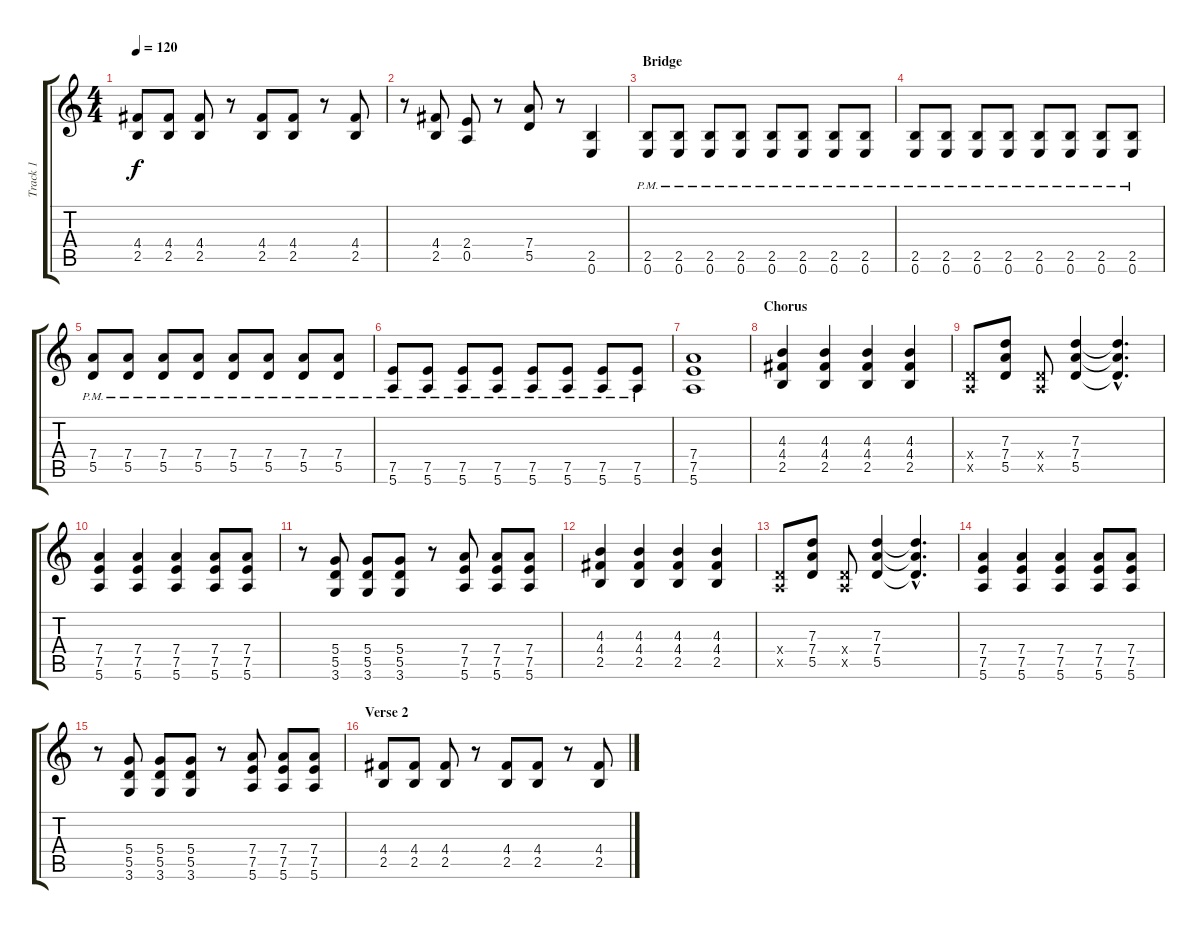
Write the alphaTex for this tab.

\track ("Track 1" "Track 1") {instrument distortionguitar}
\staff {score tabs}
\tuning (E4 B3 G3 D3 A2 E2) {hide}
\ts (4 4)
\tempo 120
\clef g2
\ks c
(4.4 2.5).8{dy f} (4.4 2.5).8 (4.4 2.5).8 r.8 (4.4 2.5).8 (4.4 2.5).8 r.8 (4.4 2.5).8 |
r.8 (4.4 2.5).8 (2.4 0.5).8 r.8 (7.4 5.5).8 r.8 (2.5 0.6).4 |
\section ("" "Bridge")
(2.5{pm} 0.6{pm}).8 (2.5{pm} 0.6{pm}).8 (2.5{pm} 0.6{pm}).8 (2.5{pm} 0.6{pm}).8 (2.5{pm} 0.6{pm}).8 (2.5{pm} 0.6{pm}).8 (2.5{pm} 0.6{pm}).8 (2.5{pm} 0.6{pm}).8 |
(2.5{pm} 0.6{pm}).8 (2.5{pm} 0.6{pm}).8 (2.5{pm} 0.6{pm}).8 (2.5{pm} 0.6{pm}).8 (2.5{pm} 0.6{pm}).8 (2.5{pm} 0.6{pm}).8 (2.5{pm} 0.6{pm}).8 (2.5{pm} 0.6{pm}).8 |
(7.4{pm} 5.5{pm}).8 (7.4{pm} 5.5{pm}).8 (7.4{pm} 5.5{pm}).8 (7.4{pm} 5.5{pm}).8 (7.4{pm} 5.5{pm}).8 (7.4{pm} 5.5{pm}).8 (7.4{pm} 5.5{pm}).8 (7.4{pm} 5.5{pm}).8 |
(7.5{pm} 5.6{pm}).8 (7.5{pm} 5.6{pm}).8 (7.5{pm} 5.6{pm}).8 (7.5{pm} 5.6{pm}).8 (7.5{pm} 5.6{pm}).8 (7.5{pm} 5.6{pm}).8 (7.5{pm} 5.6{pm}).8 (7.5{pm} 5.6{pm}).8 |
(7.4 7.5 5.6).1 |
\section ("" "Chorus")
(4.3 4.4 2.5).4 (4.3 4.4 2.5).4 (4.3 4.4 2.5).4 (4.3 4.4 2.5).4 |
(0.4{x} 0.5{x}).8 (7.3 7.4 5.5).8 (0.4{x} 0.5{x}).8 (7.3 7.4 5.5).4 (7.3{hac t} 7.4{hac t} 5.5{hac t}).4{d} |
(7.4 7.5 5.6).4 (7.4 7.5 5.6).4 (7.4 7.5 5.6).4 (7.4 7.5 5.6).8 (7.4 7.5 5.6).8 |
r.8 (5.4 5.5 3.6).8 (5.4 5.5 3.6).8 (5.4 5.5 3.6).8 r.8 (7.4 7.5 5.6).8 (7.4 7.5 5.6).8 (7.4 7.5 5.6).8 |
(4.3 4.4 2.5).4 (4.3 4.4 2.5).4 (4.3 4.4 2.5).4 (4.3 4.4 2.5).4 |
(0.4{x} 0.5{x}).8 (7.3 7.4 5.5).8 (0.4{x} 0.5{x}).8 (7.3 7.4 5.5).4 (7.3{hac t} 7.4{hac t} 5.5{hac t}).4{d} |
(7.4 7.5 5.6).4 (7.4 7.5 5.6).4 (7.4 7.5 5.6).4 (7.4 7.5 5.6).8 (7.4 7.5 5.6).8 |
r.8 (5.4 5.5 3.6).8 (5.4 5.5 3.6).8 (5.4 5.5 3.6).8 r.8 (7.4 7.5 5.6).8 (7.4 7.5 5.6).8 (7.4 7.5 5.6).8 |
\section ("" "Verse 2")
(4.4 2.5).8 (4.4 2.5).8 (4.4 2.5).8 r.8 (4.4 2.5).8 (4.4 2.5).8 r.8 (4.4 2.5).8
